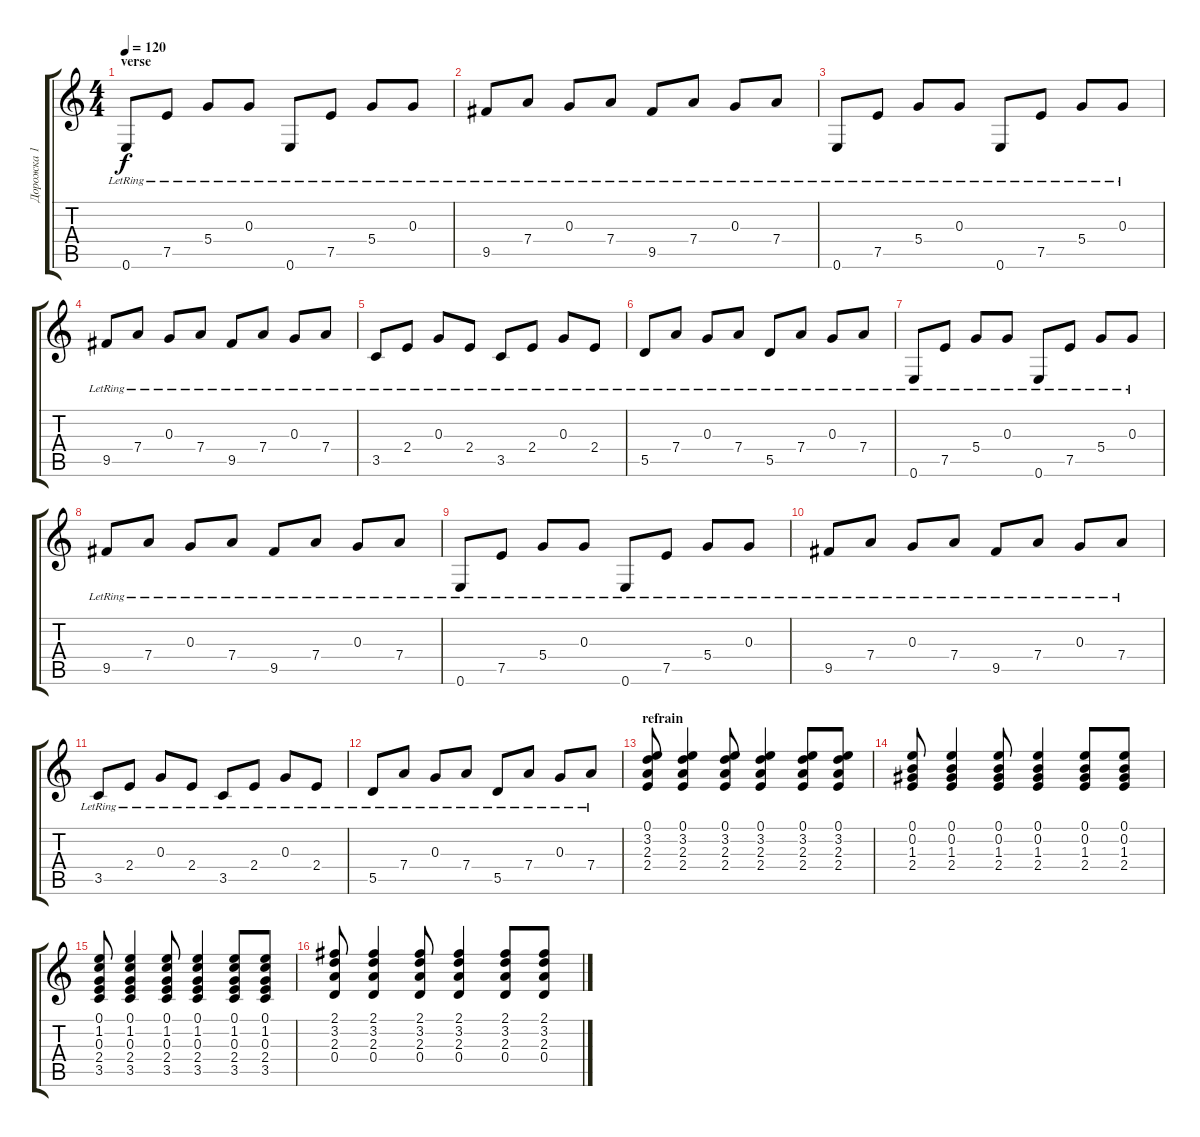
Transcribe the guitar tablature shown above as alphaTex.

\track ("Дорожка 1" "Дорожка 1") {instrument acousticguitarnylon}
\staff {score tabs}
\tuning (E4 B3 G3 D3 A2 E2) {hide}
\ts (4 4)
\section ("" "verse")
\tempo 120
\clef g2
\ks c
0.6{lr}.8{dy f instrument acousticguitarnylon} 7.5{lr}.8 5.4{lr}.8 0.3{lr}.8 0.6{lr}.8 7.5{lr}.8 5.4{lr}.8 0.3{lr}.8 |
9.5{lr}.8 7.4{lr}.8 0.3{lr}.8 7.4{lr}.8 9.5{lr}.8 7.4{lr}.8 0.3{lr}.8 7.4{lr}.8 |
0.6{lr}.8 7.5{lr}.8 5.4{lr}.8 0.3{lr}.8 0.6{lr}.8 7.5{lr}.8 5.4{lr}.8 0.3{lr}.8 |
9.5{lr}.8 7.4{lr}.8 0.3{lr}.8 7.4{lr}.8 9.5{lr}.8 7.4{lr}.8 0.3{lr}.8 7.4{lr}.8 |
3.5{lr}.8 2.4{lr}.8 0.3{lr}.8 2.4{lr}.8 3.5{lr}.8 2.4{lr}.8 0.3{lr}.8 2.4{lr}.8 |
5.5{lr}.8 7.4{lr}.8 0.3{lr}.8 7.4{lr}.8 5.5{lr}.8 7.4{lr}.8 0.3{lr}.8 7.4{lr}.8 |
0.6{lr}.8 7.5{lr}.8 5.4{lr}.8 0.3{lr}.8 0.6{lr}.8 7.5{lr}.8 5.4{lr}.8 0.3{lr}.8 |
9.5{lr}.8 7.4{lr}.8 0.3{lr}.8 7.4{lr}.8 9.5{lr}.8 7.4{lr}.8 0.3{lr}.8 7.4{lr}.8 |
0.6{lr}.8 7.5{lr}.8 5.4{lr}.8 0.3{lr}.8 0.6{lr}.8 7.5{lr}.8 5.4{lr}.8 0.3{lr}.8 |
9.5{lr}.8 7.4{lr}.8 0.3{lr}.8 7.4{lr}.8 9.5{lr}.8 7.4{lr}.8 0.3{lr}.8 7.4{lr}.8 |
3.5{lr}.8 2.4{lr}.8 0.3{lr}.8 2.4{lr}.8 3.5{lr}.8 2.4{lr}.8 0.3{lr}.8 2.4{lr}.8 |
5.5{lr}.8 7.4{lr}.8 0.3{lr}.8 7.4{lr}.8 5.5{lr}.8 7.4{lr}.8 0.3{lr}.8 7.4{lr}.8 |
\section ("" "refrain")
(0.1 3.2 2.3 2.4).8 (0.1 3.2 2.3 2.4).4 (0.1 3.2 2.3 2.4).8 (0.1 3.2 2.3 2.4).4 (0.1 3.2 2.3 2.4).8 (0.1 3.2 2.3 2.4).8 |
(0.1 0.2 1.3 2.4).8 (0.1 0.2 1.3 2.4).4 (0.1 0.2 1.3 2.4).8 (0.1 0.2 1.3 2.4).4 (0.1 0.2 1.3 2.4).8 (0.1 0.2 1.3 2.4).8 |
(0.1 1.2 0.3 2.4 3.5).8 (0.1 1.2 0.3 2.4 3.5).4 (0.1 1.2 0.3 2.4 3.5).8 (0.1 1.2 0.3 2.4 3.5).4 (0.1 1.2 0.3 2.4 3.5).8 (0.1 1.2 0.3 2.4 3.5).8 |
(2.1 3.2 2.3 0.4).8 (2.1 3.2 2.3 0.4).4 (2.1 3.2 2.3 0.4).8 (2.1 3.2 2.3 0.4).4 (2.1 3.2 2.3 0.4).8 (2.1 3.2 2.3 0.4).8
